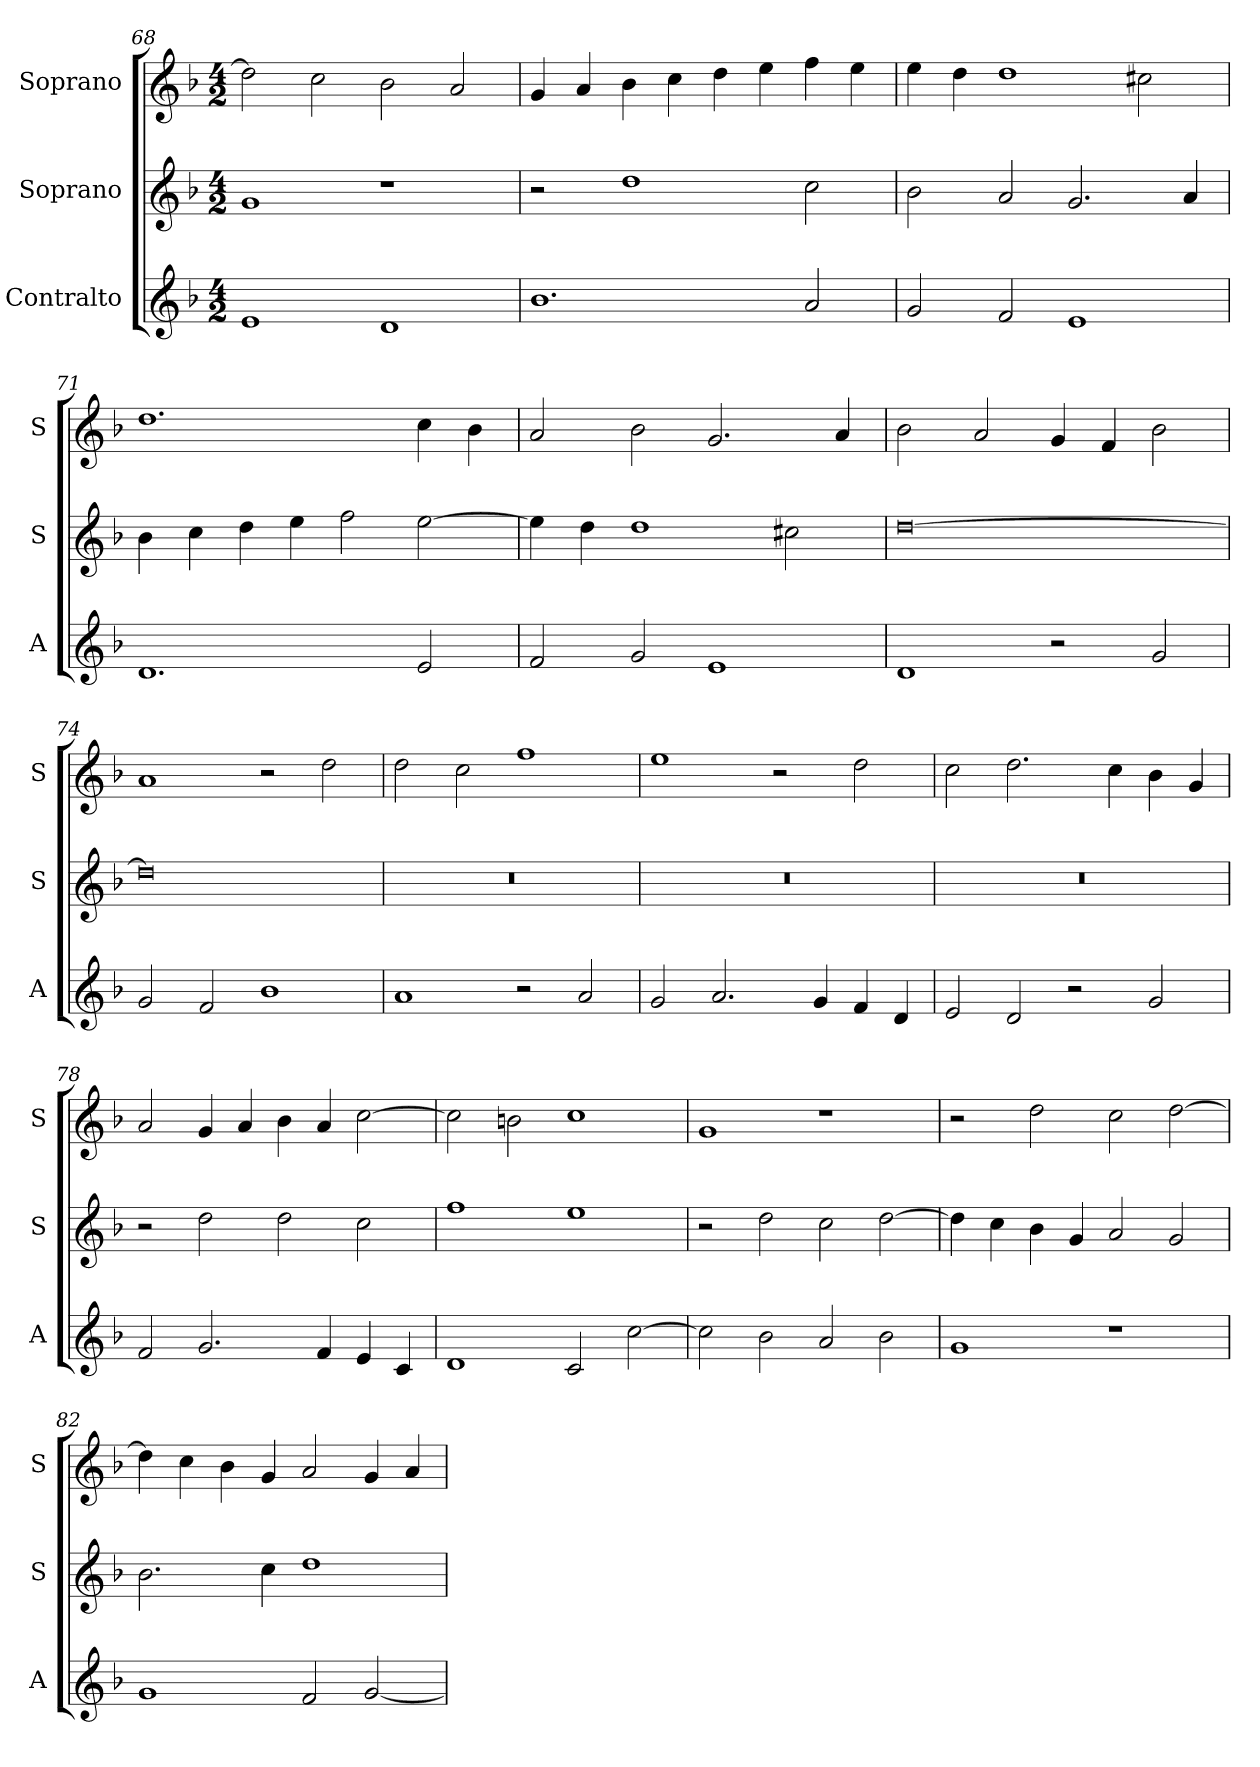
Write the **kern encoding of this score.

**kern	**kern	**kern
*part3	*part2	*part1
*staff3	*staff2	*staff1
*I"Contralto	*I"Soprano	*I"Soprano
*I'A	*I'S	*I'S
*clefG2	*clefG2	*clefG2
*k[b-]	*k[b-]	*k[b-]
*G:dor	*G:dor	*G:dor
*M4/2	*M4/2	*M4/2
=68	=68	=68
1e	1g	2dd]
.	.	2cc
1d	1r	2b-
.	.	2a
=69	=69	=69
1.b-	2r	4g
.	.	4a
.	1dd	4b-
.	.	4cc
.	.	4dd
.	.	4ee
2a	2cc	4ff
.	.	4ee
=70	=70	=70
2g	2b-	4ee
.	.	4dd
2f	2a	1dd
1e	2.g	.
.	.	2cc#X
.	4a	.
=71	=71	=71
1.d	4b-	1.dd
.	4cc	.
.	4dd	.
.	4ee	.
.	2ff	.
2e	[2ee	4cc
.	.	4b-
=72	=72	=72
2f	4ee]	2a
.	4dd	.
2g	1dd	2b-
1e	.	2.g
.	2cc#X	.
.	.	4a
=73	=73	=73
1d	[0dd	2b-
.	.	2a
2r	.	4g
.	.	4f
2g	.	2b-
=74	=74	=74
2g	0dd]	1a
2f	.	.
1b-	.	2r
.	.	2dd
=75	=75	=75
1a	0r	2dd
.	.	2cc
2r	.	1ff
2a	.	.
=76	=76	=76
2g	0r	1ee
2.a	.	.
.	.	2r
4g	.	.
4f	.	2dd
4d	.	.
=77	=77	=77
2e	0r	2cc
2d	.	2.dd
2r	.	.
.	.	4cc
2g	.	4b-
.	.	4g
=78	=78	=78
2f	2r	2a
2.g	2dd	4g
.	.	4a
.	2dd	4b-
4f	.	4a
4e	2cc	[2cc
4c	.	.
=79	=79	=79
1d	1ff	2cc]
.	.	2bn
2c	1ee	1cc
[2cc	.	.
=80	=80	=80
2cc]	2r	1g
2b-	2dd	.
2a	2cc	1r
2b-	[2dd	.
=81	=81	=81
1g	4dd]	2r
.	4cc	.
.	4b-	2dd
.	4g	.
1r	2a	2cc
.	2g	[2dd
=82	=82	=82
1g	2.b-	4dd]
.	.	4cc
.	.	4b-
.	4cc	4g
2f	1dd	2a
[2g	.	4g
.	.	4a
=	=	=
*-	*-	*-
